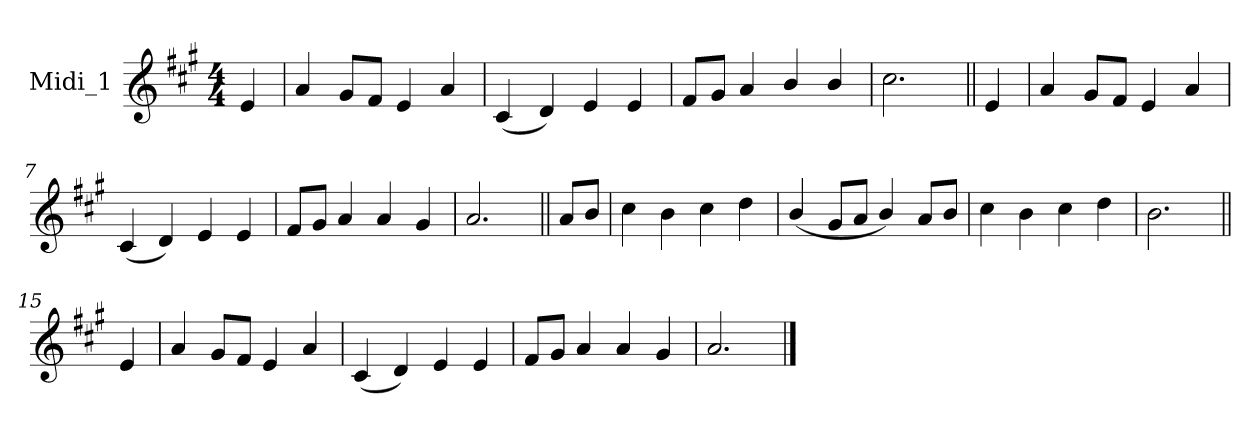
**kern
*part1
*staff1
*I"Midi_1
*clefG2
*k[f#c#g#]
*A:
*M4/4
=
4e
=1
4a
8g#L
8f#J
4e
4a
=2
(<4c#
4d)
4e
4e
=3
8f#L
8g#J
4a
4b/
4b/
=4
2.cc#
!!LO:LB:g=z
=5||
4e
=6
4a
8g#L
8f#J
4e
4a
=7
(<4c#
4d)
4e
4e
=8
8f#L
8g#J
4a
4a
4g#
=9
2.a
!!LO:LB:g=z
=10||
8aL
8bJ
=11
4cc#
4b
4cc#
4dd
=12
(<4b/
8g#/L
8a/J
4b/)
8a/L
8b/J
=13
4cc#
4b
4cc#
4dd
=14
2.b
!!LO:LB:g=z
=15||
4e
=16
4a
8g#L
8f#J
4e
4a
=17
(<4c#
4d)
4e
4e
=18
8f#L
8g#J
4a
4a
4g#
=19
2.a
==
*-
